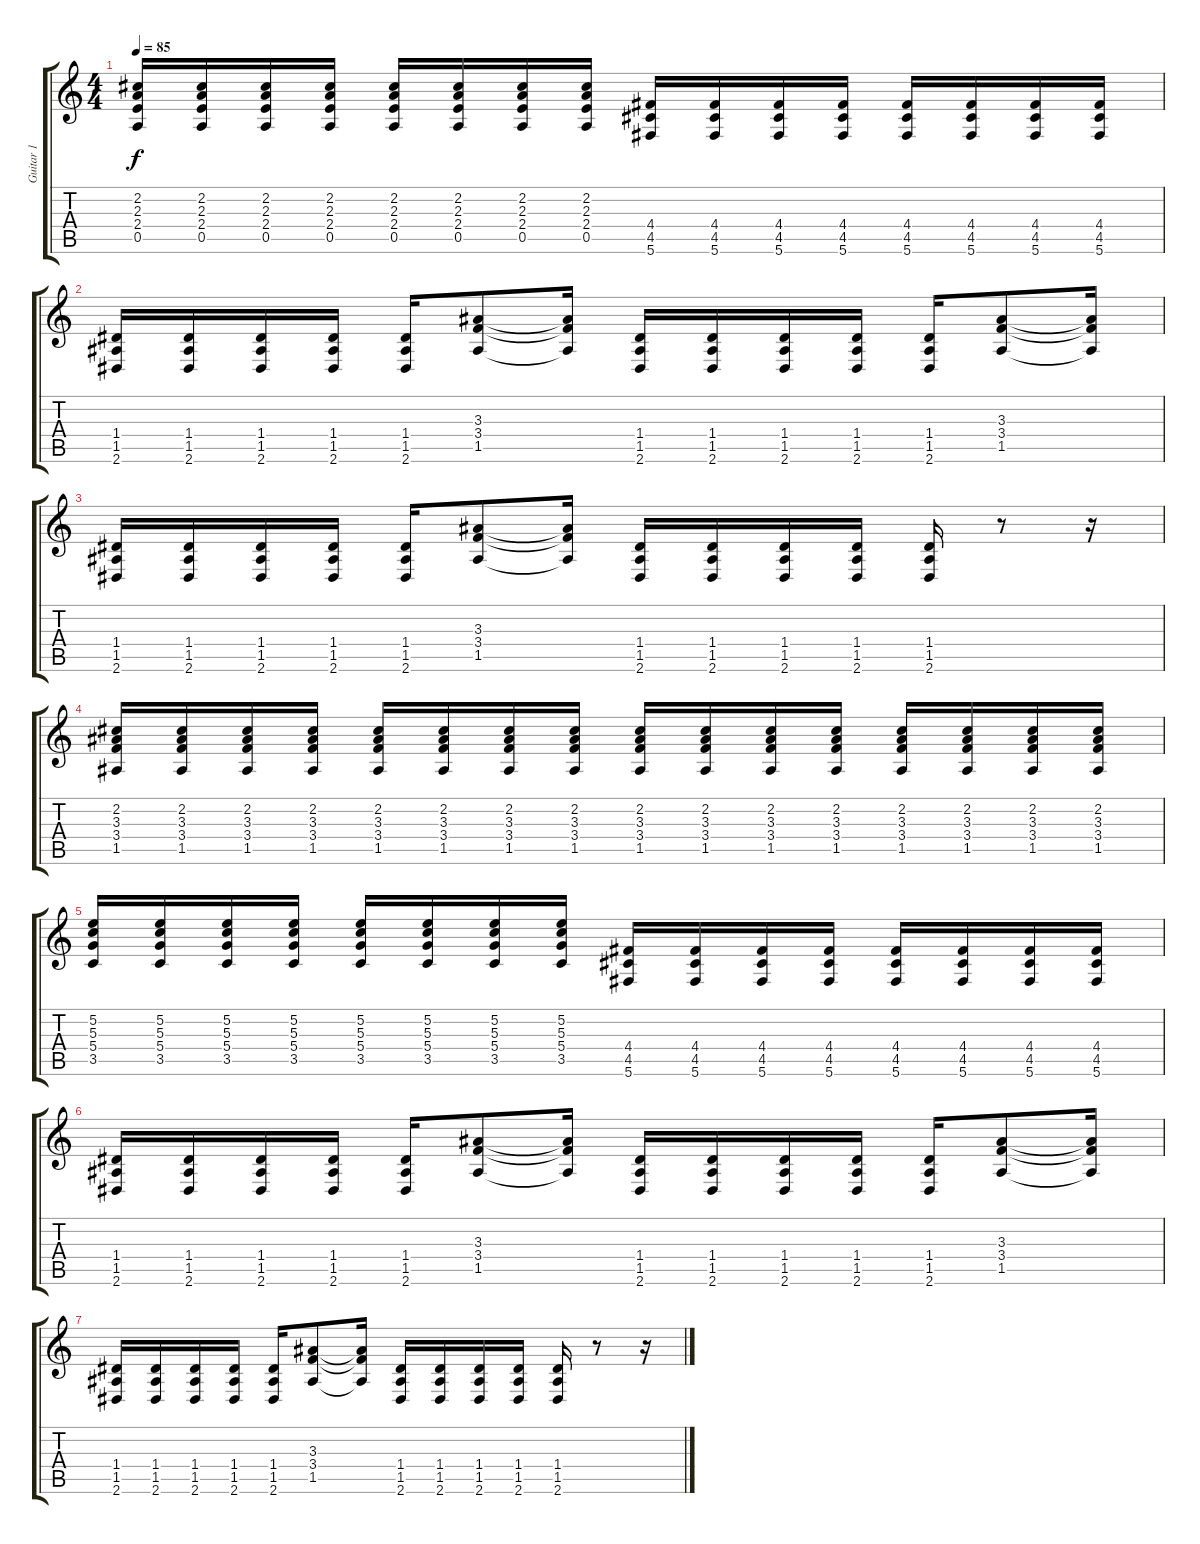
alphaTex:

\track ("Guitar 1" "Guitar 1") {instrument distortionguitar}
\staff {score tabs}
\tuning (E4 B3 G3 D3 A2 Db2) {hide}
\ts (4 4)
\tempo 85
\clef g2
\ks c
(2.2 2.3 2.4 0.5).16{dy f} (2.2 2.3 2.4 0.5).16 (2.2 2.3 2.4 0.5).16 (2.2 2.3 2.4 0.5).16 (2.2 2.3 2.4 0.5).16 (2.2 2.3 2.4 0.5).16 (2.2 2.3 2.4 0.5).16 (2.2 2.3 2.4 0.5).16 (4.4 4.5 5.6).16 (4.4 4.5 5.6).16 (4.4 4.5 5.6).16 (4.4 4.5 5.6).16 (4.4 4.5 5.6).16 (4.4 4.5 5.6).16 (4.4 4.5 5.6).16 (4.4 4.5 5.6).16 |
(1.4 1.5 2.6).16 (1.4 1.5 2.6).16 (1.4 1.5 2.6).16 (1.4 1.5 2.6).16 (1.4 1.5 2.6).16 (3.3 3.4 1.5).8 (3.3{t} 3.4{t} 1.5{t}).16 (1.4 1.5 2.6).16 (1.4 1.5 2.6).16 (1.4 1.5 2.6).16 (1.4 1.5 2.6).16 (1.4 1.5 2.6).16 (3.3 3.4 1.5).8 (3.3{t} 3.4{t} 1.5{t}).16 |
(1.4 1.5 2.6).16 (1.4 1.5 2.6).16 (1.4 1.5 2.6).16 (1.4 1.5 2.6).16 (1.4 1.5 2.6).16 (3.3 3.4 1.5).8 (3.3{t} 3.4{t} 1.5{t}).16 (1.4 1.5 2.6).16 (1.4 1.5 2.6).16 (1.4 1.5 2.6).16 (1.4 1.5 2.6).16 (1.4 1.5 2.6).16 r.8 r.16 |
(2.2 3.3 3.4 1.5).16{instrument distortionguitar} (2.2 3.3 3.4 1.5).16 (2.2 3.3 3.4 1.5).16 (2.2 3.3 3.4 1.5).16 (2.2 3.3 3.4 1.5).16 (2.2 3.3 3.4 1.5).16 (2.2 3.3 3.4 1.5).16 (2.2 3.3 3.4 1.5).16 (2.2 3.3 3.4 1.5).16 (2.2 3.3 3.4 1.5).16 (2.2 3.3 3.4 1.5).16 (2.2 3.3 3.4 1.5).16 (2.2 3.3 3.4 1.5).16 (2.2 3.3 3.4 1.5).16 (2.2 3.3 3.4 1.5).16 (2.2 3.3 3.4 1.5).16 |
(5.2 5.3 5.4 3.5).16 (5.2 5.3 5.4 3.5).16 (5.2 5.3 5.4 3.5).16 (5.2 5.3 5.4 3.5).16 (5.2 5.3 5.4 3.5).16 (5.2 5.3 5.4 3.5).16 (5.2 5.3 5.4 3.5).16 (5.2 5.3 5.4 3.5).16 (4.4 4.5 5.6).16 (4.4 4.5 5.6).16 (4.4 4.5 5.6).16 (4.4 4.5 5.6).16 (4.4 4.5 5.6).16 (4.4 4.5 5.6).16 (4.4 4.5 5.6).16 (4.4 4.5 5.6).16 |
(1.4 1.5 2.6).16 (1.4 1.5 2.6).16 (1.4 1.5 2.6).16 (1.4 1.5 2.6).16 (1.4 1.5 2.6).16 (3.3 3.4 1.5).8 (3.3{t} 3.4{t} 1.5{t}).16 (1.4 1.5 2.6).16 (1.4 1.5 2.6).16 (1.4 1.5 2.6).16 (1.4 1.5 2.6).16 (1.4 1.5 2.6).16 (3.3 3.4 1.5).8 (3.3{t} 3.4{t} 1.5{t}).16 |
(1.4 1.5 2.6).16 (1.4 1.5 2.6).16 (1.4 1.5 2.6).16 (1.4 1.5 2.6).16 (1.4 1.5 2.6).16 (3.3 3.4 1.5).8 (3.3{t} 3.4{t} 1.5{t}).16 (1.4 1.5 2.6).16 (1.4 1.5 2.6).16 (1.4 1.5 2.6).16 (1.4 1.5 2.6).16 (1.4 1.5 2.6).16 r.8 r.16
